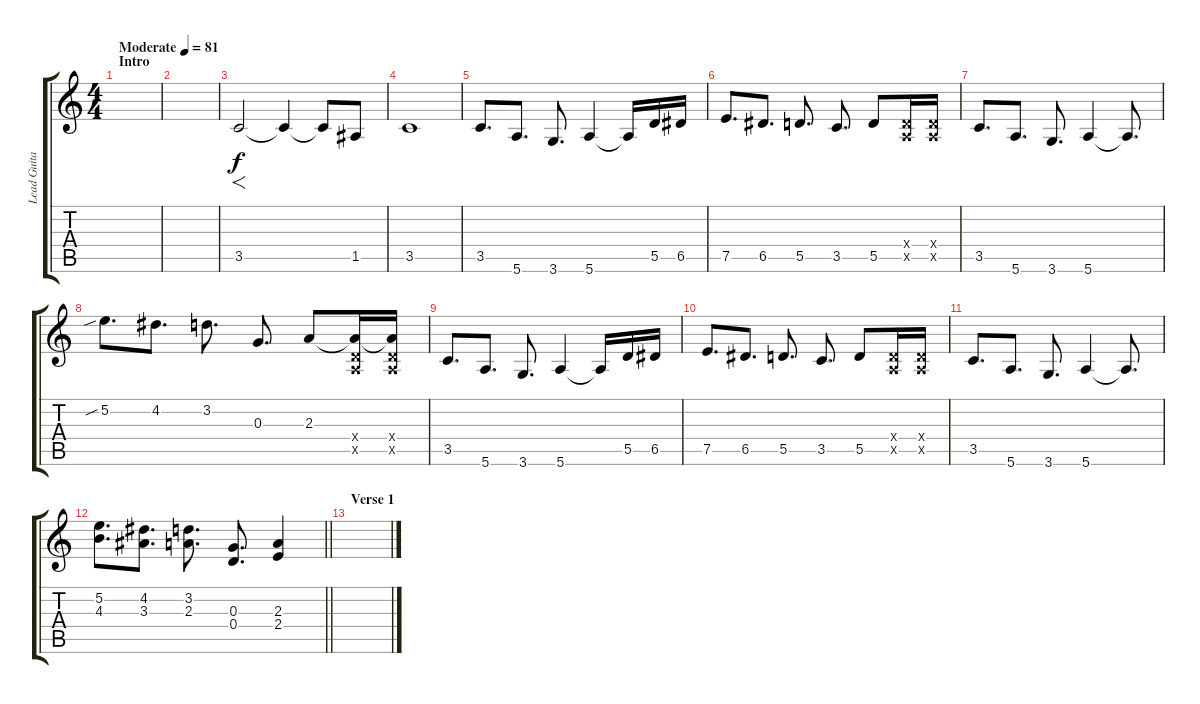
\track ("Lead Guitar" "Lead Guita") {instrument overdrivenguitar}
\staff {score tabs}
\tuning (E4 B3 G3 D3 A2 E2) {hide}
\ts (4 4)
\section ("" "Intro")
\tempo (81 "Moderate")
\clef g2
\ks c
|
|
3.5.2{f} 3.5{t}.4 3.5{t}.8 1.5.8 |
3.5.1 |
3.5.8{d} 5.6.8{d} 3.6.8{d} 5.6.4 5.6{t}.16 5.5.16 6.5.16 |
7.5.8{d} 6.5.8{d} 5.5.8{d} 3.5.8{d} 5.5.8 (0.4{x} 0.5{x}).16 (0.4{x} 0.5{x}).16 |
3.5.8{d} 5.6.8{d} 3.6.8{d} 5.6.4 5.6{t}.8{d} |
5.2{sib}.8{d} 4.2.8{d} 3.2.8{d} 0.3.8{d} 2.3.8 (2.3{t} 0.4{x} 0.5{x}).16 (2.3{t} 0.4{x} 0.5{x}).16 |
3.5.8{d} 5.6.8{d} 3.6.8{d} 5.6.4 5.6{t}.16 5.5.16 6.5.16 |
7.5.8{d} 6.5.8{d} 5.5.8{d} 3.5.8{d} 5.5.8 (0.4{x} 0.5{x}).16 (0.4{x} 0.5{x}).16 |
3.5.8{d} 5.6.8{d} 3.6.8{d} 5.6.4 5.6{t}.8{d} |
\barLineRight lightlight
(5.2 4.3).8{d} (4.2 3.3).8{d} (3.2 2.3).8{d} (0.3 0.4).8{d} (2.3 2.4).4 |
\section ("" "Verse 1")
